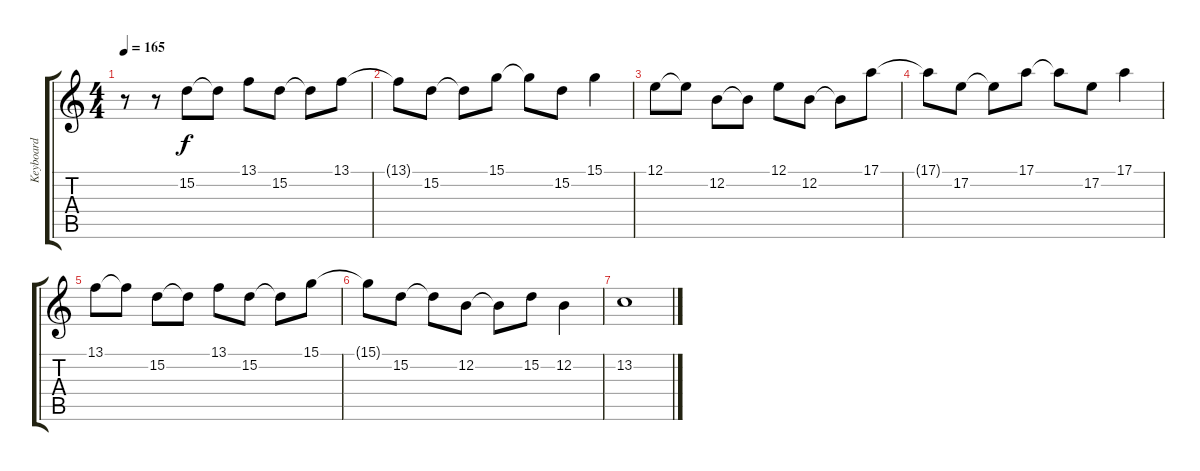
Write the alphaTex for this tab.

\track ("Keyboard" "Keyboard") {instrument stringensemble1}
\staff {score tabs}
\tuning (E4 B3 G3 D3 A2 E2) {hide}
\ts (4 4)
\tempo 165
\clef g2
\ks c
r.8{dy f} r.8 15.2.8 15.2{t}.8 13.1.8 15.2.8 15.2{t}.8 13.1.8 |
13.1{t}.8 15.2.8 15.2{t}.8 15.1.8 15.1{t}.8 15.2.8 15.1.4 |
12.1.8 12.1{t}.8 12.2.8 12.2{t}.8 12.1.8 12.2.8 12.2{t}.8 17.1.8 |
17.1{t}.8 17.2.8 17.2{t}.8 17.1.8 17.1{t}.8 17.2.8 17.1.4 |
13.1.8 13.1{t}.8 15.2.8 15.2{t}.8 13.1.8 15.2.8 15.2{t}.8 15.1.8 |
15.1{t}.8 15.2.8 15.2{t}.8 12.2.8 12.2{t}.8 15.2.8 12.2.4 |
13.2.1
